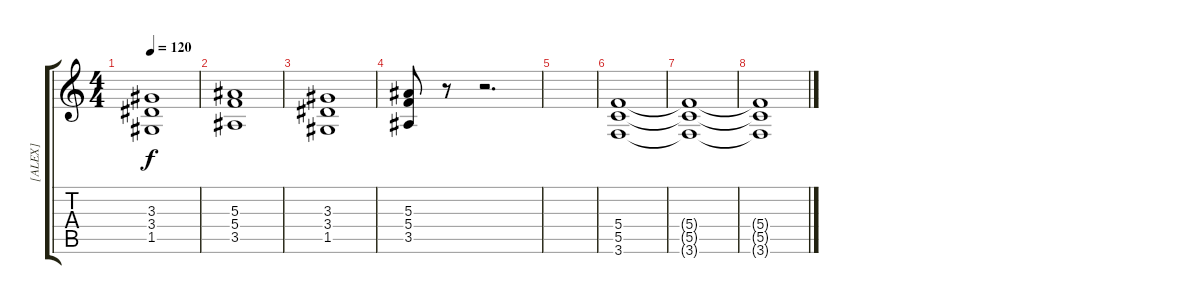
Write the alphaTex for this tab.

\track ("[ALEX]" "[ALEX]") {instrument distortionguitar}
\staff {score tabs}
\tuning (D4 A3 F3 C3 G2 D2) {hide}
\ts (4 4)
\tempo 120
\clef g2
\ks c
(3.3 3.4 1.5).1{dy f} |
(5.3 5.4 3.5).1 |
(3.3 3.4 1.5).1 |
(5.3 5.4 3.5).8 r.8 r.2{d} |
|
(5.4 5.5 3.6).1 |
(5.4{t} 5.5{t} 3.6{t}).1 |
(5.4{t} 5.5{t} 3.6{t}).1
